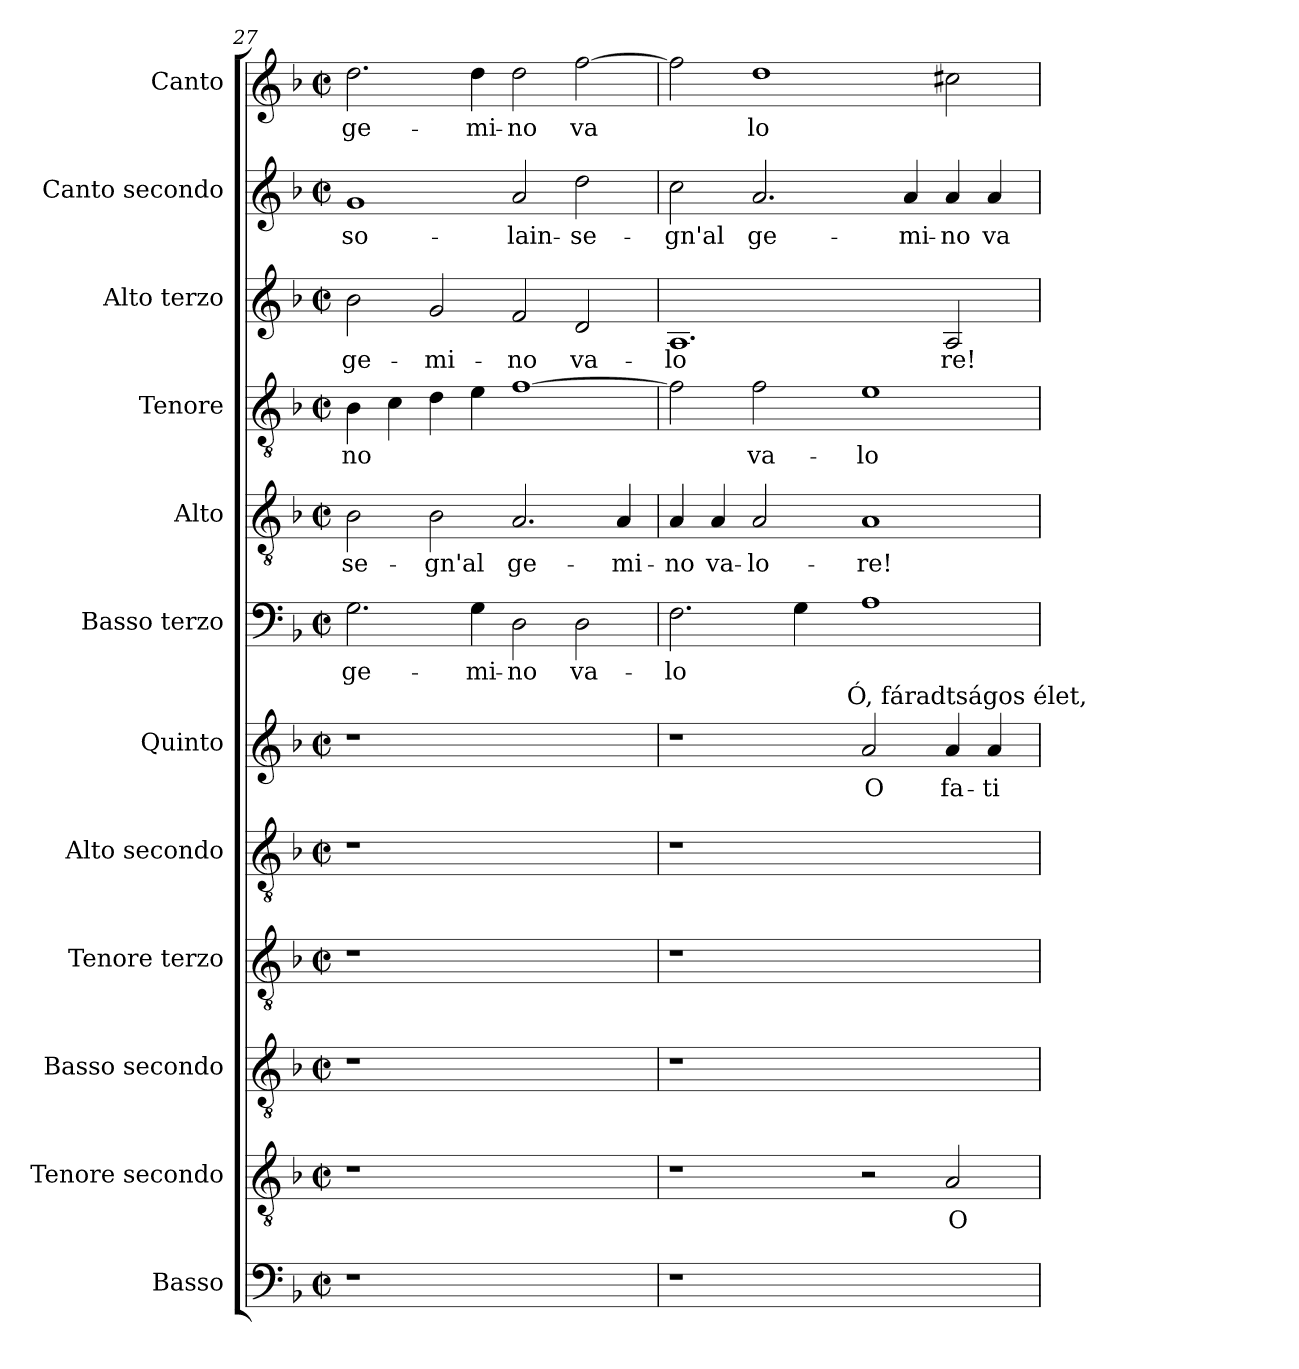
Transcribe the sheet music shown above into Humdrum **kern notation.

**kern	**kern	**text	**kern	**kern	**kern	**kern	**text	**kern	**text	**kern	**text	**kern	**text	**kern	**text	**kern	**text	**kern	**text
*part12	*part11	*part11	*part10	*part9	*part8	*part7	*part7	*part6	*part6	*part5	*part5	*part4	*part4	*part3	*part3	*part2	*part2	*part1	*part1
*staff12	*staff11	*staff11	*staff10	*staff9	*staff8	*staff7	*staff7	*staff6	*staff6	*staff5	*staff5	*staff4	*staff4	*staff3	*staff3	*staff2	*staff2	*staff1	*staff1
*I"Basso	*I"Tenore secondo	*	*I"Basso secondo	*I"Tenore terzo	*I"Alto secondo	*I"Quinto	*	*I"Basso terzo	*	*I"Alto	*	*I"Tenore	*	*I"Alto terzo	*	*I"Canto secondo	*	*I"Canto	*
*	*	*	*	*	*	*I'Q	*	*	*	*	*	*	*	*	*	*	*	*	*
*clefF4	*clefGv2	*	*clefGv2	*clefGv2	*clefGv2	*clefG2	*	*clefF4	*	*clefGv2	*	*clefGv2	*	*clefG2	*	*clefG2	*	*clefG2	*
*k[b-]	*k[b-]	*	*k[b-]	*k[b-]	*k[b-]	*k[b-]	*	*k[b-]	*	*k[b-]	*	*k[b-]	*	*k[b-]	*	*k[b-]	*	*k[b-]	*
*F:	*F:	*	*F:	*F:	*F:	*F:	*	*F:	*	*F:	*	*F:	*	*F:	*	*F:	*	*F:	*
*M2/2	*M2/2	*	*M2/2	*M2/2	*M2/2	*M2/2	*	*M2/2	*	*M2/2	*	*M2/2	*	*M2/2	*	*M2/2	*	*M2/2	*
*met(c|)	*met(c|)	*	*met(c|)	*met(c|)	*met(c|)	*met(c|)	*	*met(c|)	*	*met(c|)	*	*met(c|)	*	*met(c|)	*	*met(c|)	*	*met(c|)	*
=27	=27	=27	=27	=27	=27	=27	=27	=27	=27	=27	=27	=27	=27	=27	=27	=27	=27	=27	=27
!	!	!	!	!	!	!	!	!	!LO:LY:b:rj	!	!LO:LY:b:rj	!	!LO:LY:b:rj	!	!LO:LY:b:rj	!	!LO:LY:b:rj	!	!LO:LY:b:cj
1r	1r	.	1r	1r	1r	1r	.	2.G\	ge-	2B-\	-se-	4B-\	-no	2b-\	ge-	1g	so-	2.dd\	ge-
!	!	!	!	!	!	!	!	!	!	!	!	!	!LO:LY:b:rj	!	!	!	!	!	!
.	.	.	.	.	.	.	.	.	.	.	.	4c\	.	.	.	.	.	.	.
!	!	!	!	!	!	!	!	!	!	!	!LO:LY:b:rj	!	!LO:LY:b:rj	!	!LO:LY:b:rj	!	!	!	!
.	.	.	.	.	.	.	.	.	.	2B-\	-gn'al	4d\	.	2g/	-mi-	.	.	.	.
!	!	!	!	!	!	!	!	!	!LO:LY:b:rj	!	!	!	!LO:LY:b:rj	!	!	!	!	!	!LO:LY:b:cj
.	.	.	.	.	.	.	.	4G\	-mi-	.	.	4e\	.	.	.	.	.	4dd\	-mi-
!	!	!	!	!	!	!	!	!	!LO:LY:b:rj	!	!LO:LY:b:rj	!	!LO:LY:b:rj	!	!LO:LY:b:rj	!	!LO:LY:b:rj	!	!LO:LY:b:cj
1ryy	1ryy	.	1ryy	1ryy	1ryy	1ryy	.	2D\	-no	2.A/	ge-	[>1f	.	2f/	-no	2a/	-lain-	2dd\	-no
!	!	!	!	!	!	!	!	!	!LO:LY:b:rj	!	!	!	!	!	!LO:LY:b:rj	!	!LO:LY:b:rj	!	!LO:LY:b:cj
.	.	.	.	.	.	.	.	2D\	va-	.	.	.	.	2d/	va-	2dd\	-se-	[>2ff\	va-
!	!	!	!	!	!	!	!	!	!	!	!LO:LY:b:rj	!	!	!	!	!	!	!	!
.	.	.	.	.	.	.	.	.	.	4A/	-mi-	.	.	.	.	.	.	.	.
!!LO:PB:g=z
=28	=28	=28	=28	=28	=28	=28	=28	=28	=28	=28	=28	=28	=28	=28	=28	=28	=28	=28	=28
!	!	!	!	!	!	!	!	!	!LO:LY:b:rj	!	!LO:LY:b:rj	!	!LO:LY:b:rj	!	!LO:LY:b:rj	!	!LO:LY:b:rj	!	!LO:LY:b:cj
*	*	*	*	*	*	*^	*	*	*	*	*	*	*	*	*	*	*	*	*
1r	1r	.	1r	1r	1r	1r	2ryy	.	2.F\	-lo-	4A/	-no	2f\]	.	1.A	-lo	2cc\	-gn'al	2ff\]	--
!	!	!	!	!	!	!	!	!	!	!	!	!LO:LY:b:rj	!	!	!	!	!	!	!	!
.	.	.	.	.	.	.	.	.	.	.	4A/	va-	.	.	.	.	.	.	.	.
!	!	!	!	!	!	!	!	!	!	!	!	!LO:LY:b:rj	!	!LO:LY:b:rj	!	!	!	!LO:LY:b:rj	!	!LO:LY:b:cj
.	.	.	.	.	.	.	4ryy	.	.	.	2A/	-lo-	2f\	va-	.	.	2.a/	ge-	1dd	-lo-
!	!	!	!	!	!	!	!	!	!	!LO:LY:b:rj	!	!	!	!	!	!	!	!	!	!
.	.	.	.	.	.	.	8ryy	.	4G\	--	.	.	.	.	.	.	.	.	.	.
.	.	.	.	.	.	.	16ryy	.	.	.	.	.	.	.	.	.	.	.	.	.
.	.	.	.	.	.	.	64ryy	.	.	.	.	.	.	.	.	.	.	.	.	.
!	!	!	!	!	!	!	!LO:TX:a:t=Ó, fáradtságos élet,	!	!	!	!	!	!	!	!	!	!	!	!	!
.	.	.	.	.	.	.	1ryy	.	.	.	.	.	.	.	.	.	.	.	.	.
!	!	!	!	!	!	!	!	!LO:LY:b:cj	!	!LO:LY:b:rj	!	!LO:LY:b:rj	!	!LO:LY:b:rj	!	!	!	!	!	!
1ryy	2r	.	1ryy	1ryy	1ryy	2a/	.	O	1A	--	1A	-re!	1e	-lo-	.	.	.	.	.	.
!	!	!	!	!	!	!	!	!	!	!	!	!	!	!	!	!	!	!LO:LY:b:rj	!	!
.	.	.	.	.	.	.	.	.	.	.	.	.	.	.	.	.	4a/	-mi-	.	.
!	!	!LO:LY:b:cj	!	!	!	!	!	!LO:LY:b:cj	!	!	!	!	!	!	!	!LO:LY:b:rj	!	!LO:LY:b:rj	!	!LO:LY:b:cj
.	2A/	O	.	.	.	4a/	.	fa-	.	.	.	.	.	.	2A/	re!	4a/	-no	2cc#X\	--
!	!	!	!	!	!	!	!	!LO:LY:b:cj	!	!	!	!	!	!	!	!	!	!LO:LY:b:rj	!	!
.	.	.	.	.	.	4a/	.	-ti-	.	.	.	.	.	.	.	.	4a/	va-	.	.
.	.	.	.	.	.	.	32.ryy	.	.	.	.	.	.	.	.	.	.	.	.	.
*	*	*	*	*	*	*v	*v	*	*	*	*	*	*	*	*	*	*	*	*	*
=	=	=	=	=	=	=	=	=	=	=	=	=	=	=	=	=	=	=	=
*-	*-	*-	*-	*-	*-	*-	*-	*-	*-	*-	*-	*-	*-	*-	*-	*-	*-	*-	*-
